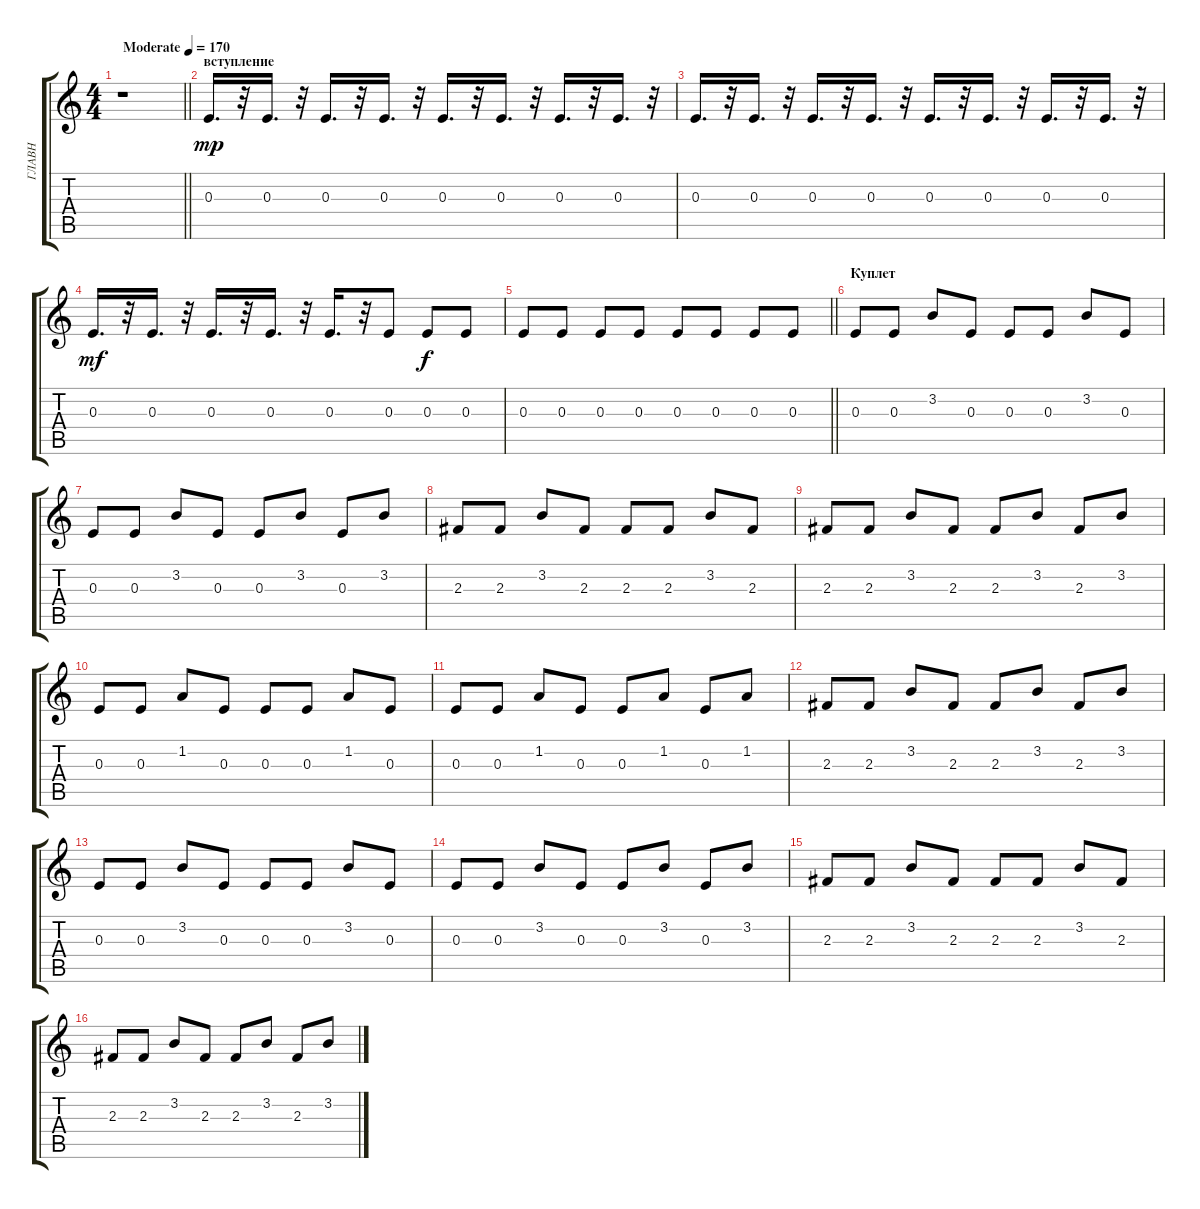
\track ("ГЛАВН" "ГЛАВН") {instrument overdrivenguitar}
\staff {score tabs}
\tuning (Db4 Ab3 E3 B2 Gb2 Db2) {hide}
\ts (4 4)
\tempo (170 "Moderate")
\clef g2
\barLineRight lightlight
\ks c
r.1{dy mp instrument overdrivenguitar} |
\section ("" "вступление")
0.3.16{d} r.32 0.3.16{d} r.32 0.3.16{d} r.32 0.3.16{d} r.32 0.3.16{d} r.32 0.3.16{d} r.32 0.3.16{d} r.32 0.3.16{d} r.32 |
0.3.16{d} r.32 0.3.16{d} r.32 0.3.16{d} r.32 0.3.16{d} r.32 0.3.16{d} r.32 0.3.16{d} r.32 0.3.16{d} r.32 0.3.16{d} r.32 |
0.3.16{d dy mf} r.32 0.3.16{d} r.32 0.3.16{d} r.32 0.3.16{d} r.32 0.3.16{d} r.32 0.3.8 0.3.8{dy f} 0.3.8 |
\barLineRight lightlight
0.3.8 0.3.8 0.3.8 0.3.8 0.3.8 0.3.8 0.3.8 0.3.8 |
\section ("" "Куплет")
0.3.8 0.3.8 3.2.8 0.3.8 0.3.8 0.3.8 3.2.8 0.3.8 |
0.3.8 0.3.8 3.2.8 0.3.8 0.3.8 3.2.8 0.3.8 3.2.8 |
2.3.8 2.3.8 3.2.8 2.3.8 2.3.8 2.3.8 3.2.8 2.3.8 |
2.3.8 2.3.8 3.2.8 2.3.8 2.3.8 3.2.8 2.3.8 3.2.8 |
0.3.8 0.3.8 1.2.8 0.3.8 0.3.8 0.3.8 1.2.8 0.3.8 |
0.3.8 0.3.8 1.2.8 0.3.8 0.3.8 1.2.8 0.3.8 1.2.8 |
2.3.8 2.3.8 3.2.8 2.3.8 2.3.8 3.2.8 2.3.8 3.2.8 |
0.3.8 0.3.8 3.2.8 0.3.8 0.3.8 0.3.8 3.2.8 0.3.8 |
0.3.8 0.3.8 3.2.8 0.3.8 0.3.8 3.2.8 0.3.8 3.2.8 |
2.3.8 2.3.8 3.2.8 2.3.8 2.3.8 2.3.8 3.2.8 2.3.8 |
2.3.8 2.3.8 3.2.8 2.3.8 2.3.8 3.2.8 2.3.8 3.2.8
